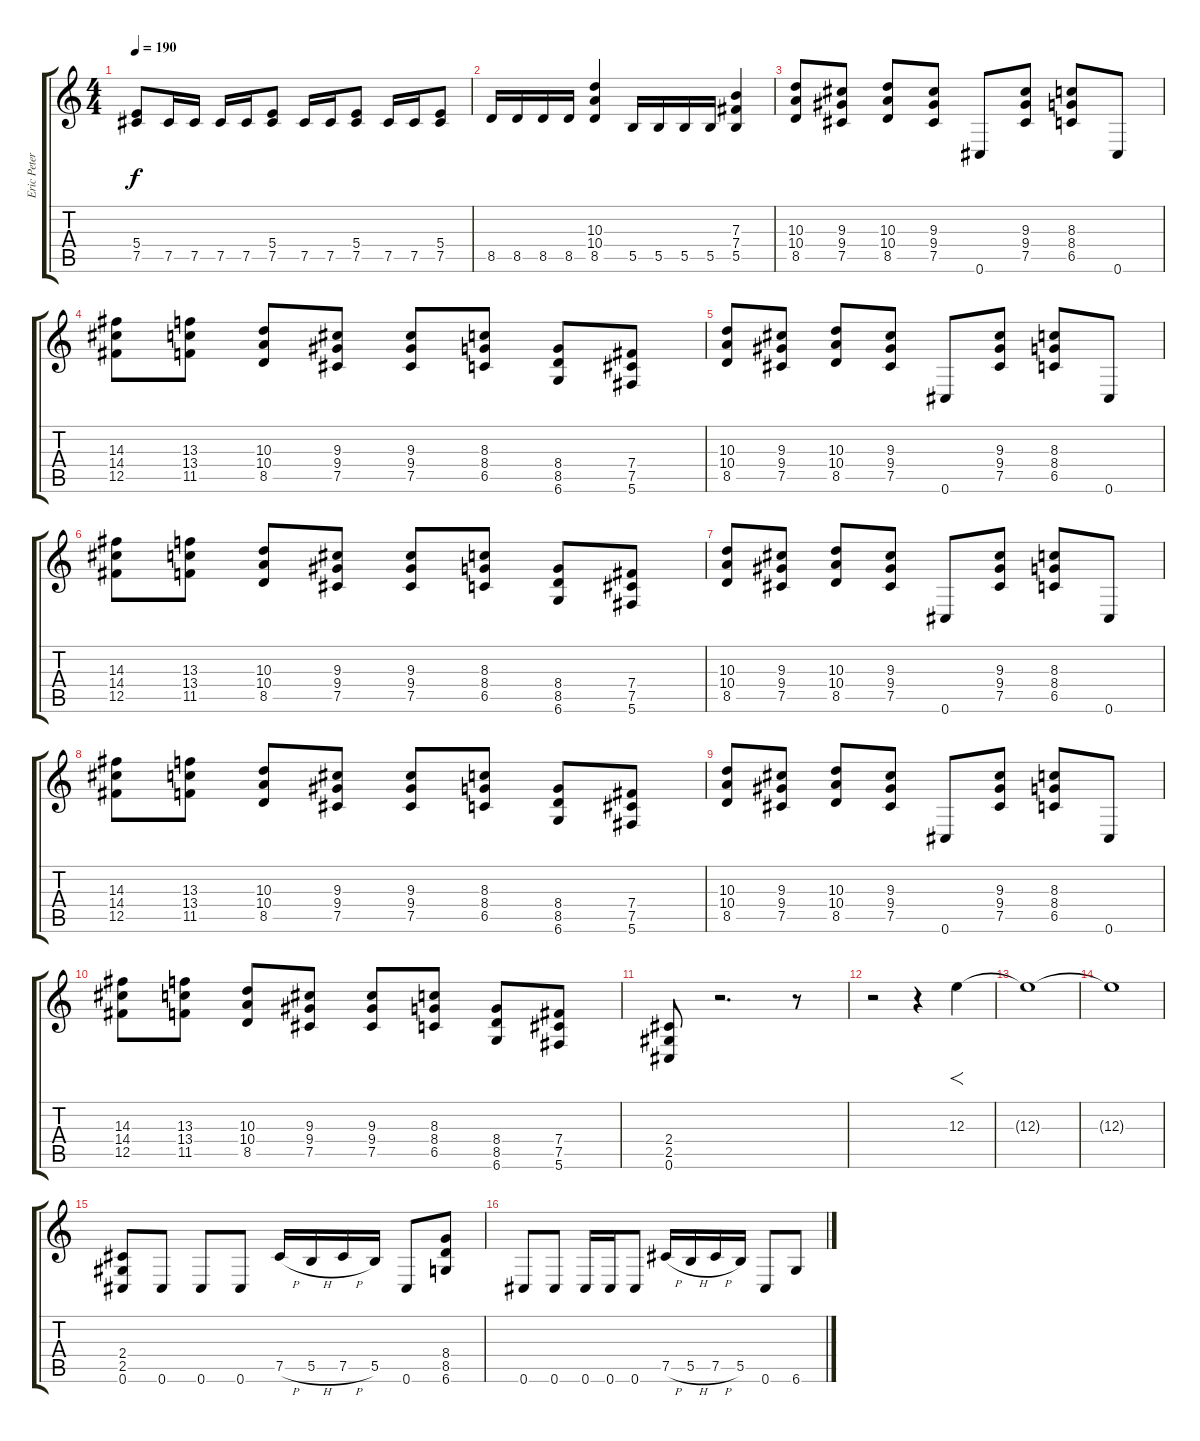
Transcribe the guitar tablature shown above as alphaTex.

\track ("Eric Peterson" "Eric Peter") {instrument distortionguitar}
\staff {score tabs}
\tuning (Db4 Ab3 E3 B2 Gb2 Db2) {hide}
\ts (4 4)
\tempo 190
\clef g2
\ks c
(5.4 7.5).8{dy f} 7.5.16 7.5.16 7.5.16 7.5.16 (5.4 7.5).8 7.5.16 7.5.16 (5.4 7.5).8 7.5.16 7.5.16 (5.4 7.5).8 |
8.5.16 8.5.16 8.5.16 8.5.16 (10.3 10.4 8.5).4 5.5.16 5.5.16 5.5.16 5.5.16 (7.3 7.4 5.5).4 |
(10.3 10.4 8.5).8 (9.3 9.4 7.5).8 (10.3 10.4 8.5).8 (9.3 9.4 7.5).8 0.6.8 (9.3 9.4 7.5).8 (8.3 8.4 6.5).8 0.6.8 |
(14.3 14.4 12.5).8 (13.3 13.4 11.5).8 (10.3 10.4 8.5).8 (9.3 9.4 7.5).8 (9.3 9.4 7.5).8 (8.3 8.4 6.5).8 (8.4 8.5 6.6).8 (7.4 7.5 5.6).8 |
(10.3 10.4 8.5).8 (9.3 9.4 7.5).8 (10.3 10.4 8.5).8 (9.3 9.4 7.5).8 0.6.8 (9.3 9.4 7.5).8 (8.3 8.4 6.5).8 0.6.8 |
(14.3 14.4 12.5).8 (13.3 13.4 11.5).8 (10.3 10.4 8.5).8 (9.3 9.4 7.5).8 (9.3 9.4 7.5).8 (8.3 8.4 6.5).8 (8.4 8.5 6.6).8 (7.4 7.5 5.6).8 |
(10.3 10.4 8.5).8 (9.3 9.4 7.5).8 (10.3 10.4 8.5).8 (9.3 9.4 7.5).8 0.6.8 (9.3 9.4 7.5).8 (8.3 8.4 6.5).8 0.6.8 |
(14.3 14.4 12.5).8 (13.3 13.4 11.5).8 (10.3 10.4 8.5).8 (9.3 9.4 7.5).8 (9.3 9.4 7.5).8 (8.3 8.4 6.5).8 (8.4 8.5 6.6).8 (7.4 7.5 5.6).8 |
(10.3 10.4 8.5).8 (9.3 9.4 7.5).8 (10.3 10.4 8.5).8 (9.3 9.4 7.5).8 0.6.8 (9.3 9.4 7.5).8 (8.3 8.4 6.5).8 0.6.8 |
(14.3 14.4 12.5).8 (13.3 13.4 11.5).8 (10.3 10.4 8.5).8 (9.3 9.4 7.5).8 (9.3 9.4 7.5).8 (8.3 8.4 6.5).8 (8.4 8.5 6.6).8 (7.4 7.5 5.6).8 |
(2.4 2.5 0.6).8 r.2{d} r.8 |
r.2 r.4 12.3.4{f} |
12.3{t}.1 |
12.3{t}.1 |
(2.4 2.5 0.6).8 0.6.8 0.6.8 0.6.8 7.5{h}.16 5.5{h}.16 7.5{h}.16 5.5.16 0.6.8 (8.4 8.5 6.6).8 |
0.6.8 0.6.8 0.6.16 0.6.16 0.6.8 7.5{h}.16 5.5{h}.16 7.5{h}.16 5.5.16 0.6.8 6.6.8
